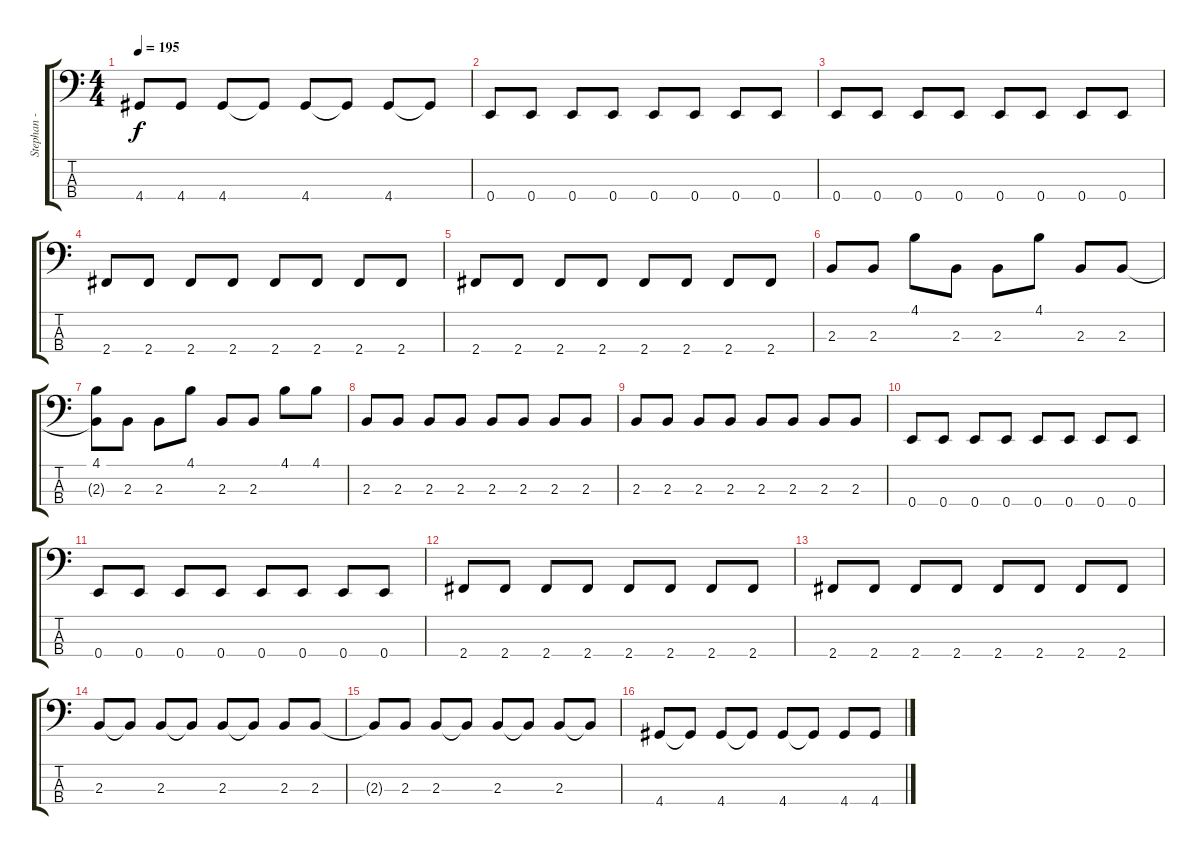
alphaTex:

\track ("Stephan - Bass" "Stephan - ") {instrument slapbass2}
\staff {score tabs}
\tuning (G2 D2 A1 E1) {hide}
\ts (4 4)
\tempo 195
\clef f4
\ks c
4.4{t}.8{dy f} 4.4.8 4.4.8 4.4{t}.8 4.4.8 4.4{t}.8 4.4.8 4.4{t}.8 |
0.4.8 0.4.8 0.4.8 0.4.8 0.4.8 0.4.8 0.4.8 0.4.8 |
0.4.8 0.4.8 0.4.8 0.4.8 0.4.8 0.4.8 0.4.8 0.4.8 |
2.4.8 2.4.8 2.4.8 2.4.8 2.4.8 2.4.8 2.4.8 2.4.8 |
2.4.8 2.4.8 2.4.8 2.4.8 2.4.8 2.4.8 2.4.8 2.4.8 |
2.3.8 2.3.8 4.1.8 2.3.8 2.3.8 4.1.8 2.3.8 2.3.8 |
(4.1 2.3{t}).8 2.3.8 2.3.8 4.1.8 2.3.8 2.3.8 4.1.8 4.1.8 |
2.3.8 2.3.8 2.3.8 2.3.8 2.3.8 2.3.8 2.3.8 2.3.8 |
2.3.8 2.3.8 2.3.8 2.3.8 2.3.8 2.3.8 2.3.8 2.3.8 |
0.4.8 0.4.8 0.4.8 0.4.8 0.4.8 0.4.8 0.4.8 0.4.8 |
0.4.8 0.4.8 0.4.8 0.4.8 0.4.8 0.4.8 0.4.8 0.4.8 |
2.4.8 2.4.8 2.4.8 2.4.8 2.4.8 2.4.8 2.4.8 2.4.8 |
2.4.8 2.4.8 2.4.8 2.4.8 2.4.8 2.4.8 2.4.8 2.4.8 |
2.3.8 2.3{t}.8 2.3.8 2.3{t}.8 2.3.8 2.3{t}.8 2.3.8 2.3.8 |
2.3{t}.8 2.3.8 2.3.8 2.3{t}.8 2.3.8 2.3{t}.8 2.3.8 2.3{t}.8 |
4.4.8 4.4{t}.8 4.4.8 4.4{t}.8 4.4.8 4.4{t}.8 4.4.8 4.4.8
